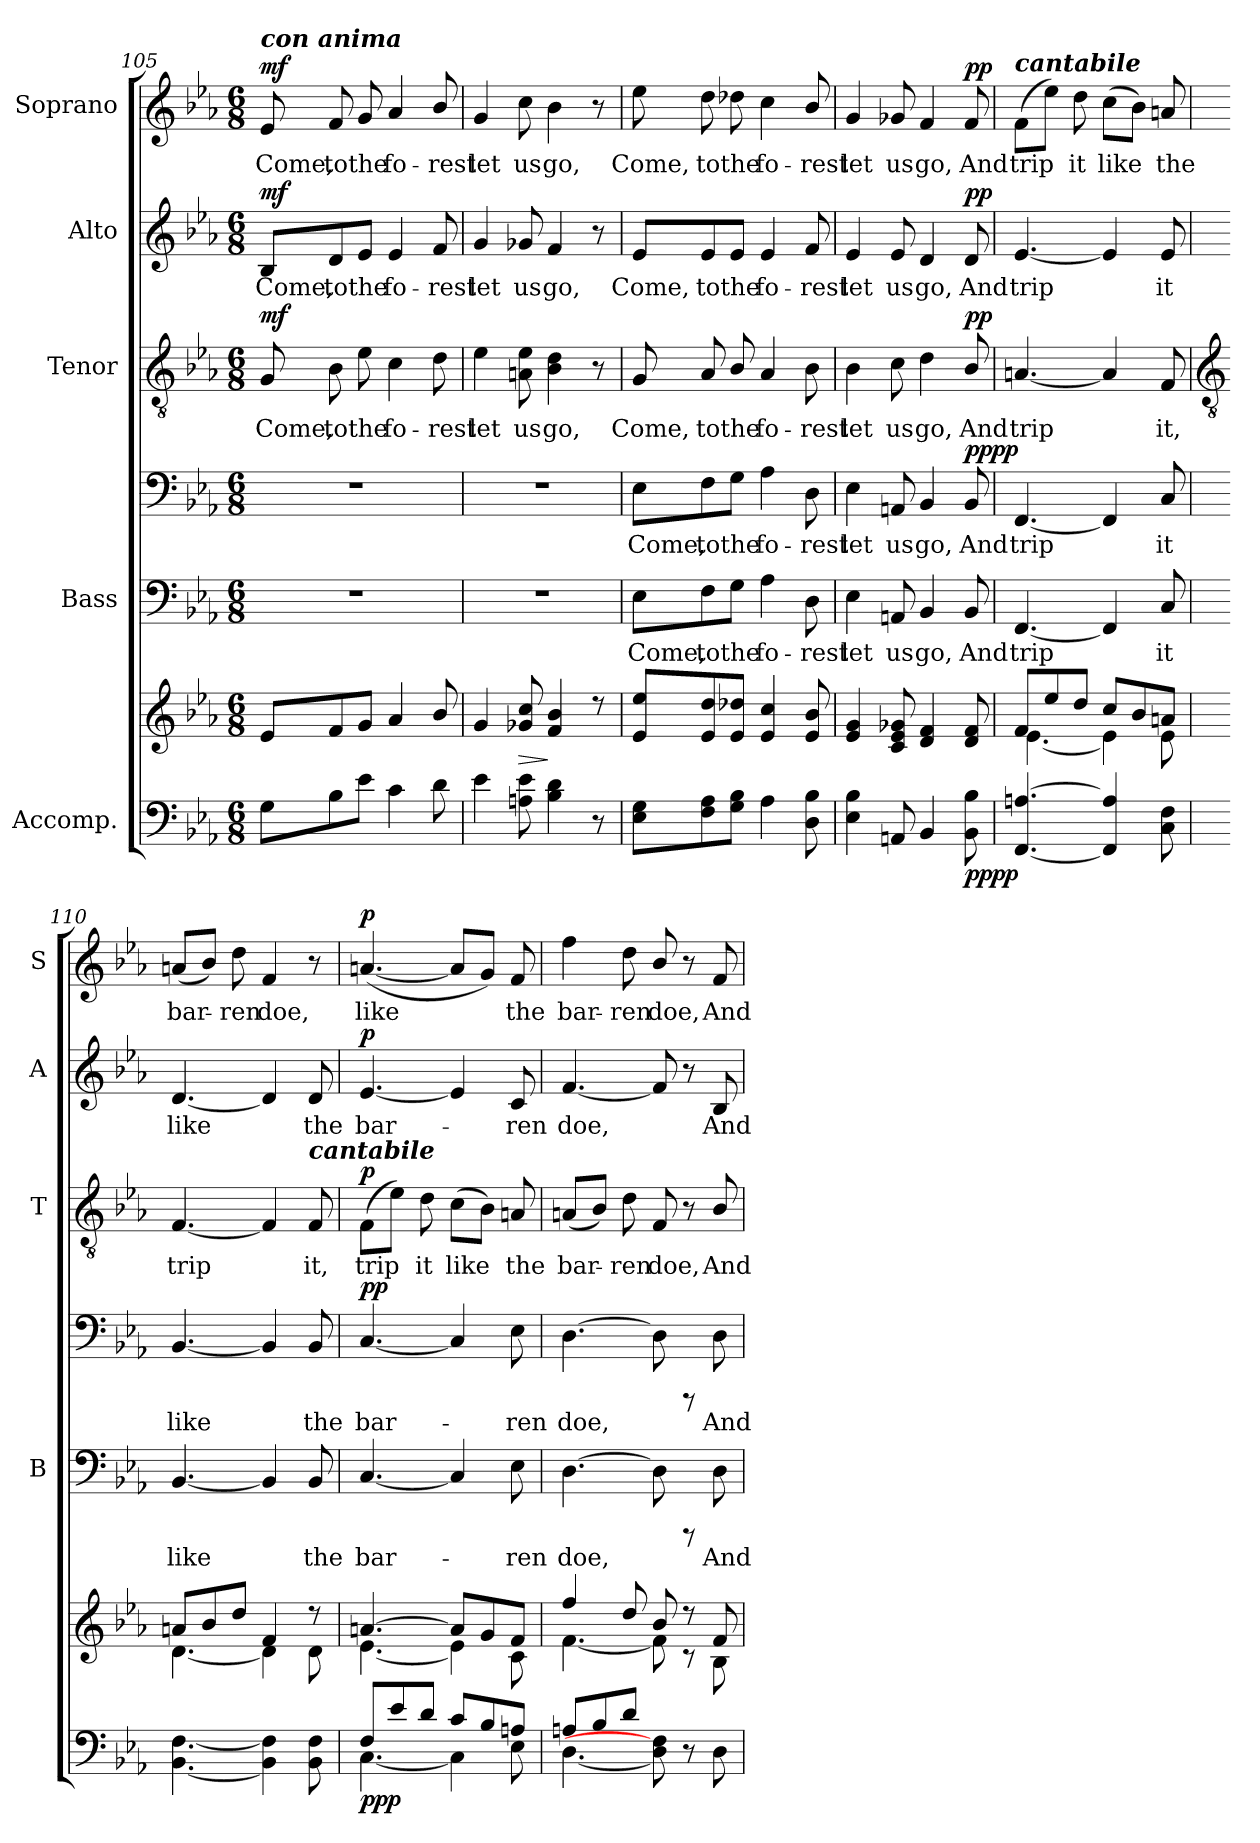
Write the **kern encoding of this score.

**kern	**kern	**dynam	**kern	**text	**kern	**text	**dynam	**kern	**text	**dynam	**kern	**text	**dynam	**kern	**text	**dynam
*part5	*part5	*part5	*part4	*part4	*part4	*part4	*part4	*part3	*part3	*part3	*part2	*part2	*part2	*part1	*part1	*part1
*staff7	*staff6	*staff6/7	*staff5	*staff5	*staff4	*staff4	*staff4/5	*staff3	*staff3	*staff3	*staff2	*staff2	*staff2	*staff1	*staff1	*staff1
*I"Accomp.	*	*	*I"Bass	*	*	*	*	*I"Tenor	*	*	*I"Alto	*	*	*I"Soprano	*	*
*	*	*	*I'B	*	*	*	*	*I'T	*	*	*I'A	*	*	*I'S	*	*
!!LO:LB:g=z
*clefF4	*clefG2	*	*clefF4	*	*clefF4	*	*	*clefGv2	*	*	*clefG2	*	*	*clefG2	*	*
*k[b-e-a-]	*k[b-e-a-]	*	*k[b-e-a-]	*	*k[b-e-a-]	*	*	*k[b-e-a-]	*	*	*k[b-e-a-]	*	*	*k[b-e-a-]	*	*
*E-:	*E-:	*	*E-:	*	*E-:	*	*	*E-:	*	*	*E-:	*	*	*E-:	*	*
*M6/8	*M6/8	*	*M6/8	*	*M6/8	*	*	*M6/8	*	*	*M6/8	*	*	*M6/8	*	*
=105	=105	=105	=105	=105	=105	=105	=105	=105	=105	=105	=105	=105	=105	=105	=105	=105
*	*^	*	*	*	*	*	*	*	*	*	*	*	*	*	*	*
!	!	!	!	!	!	!	!	!	!	!	!	!	!	!	!LO:TX:a:Bi:t=con anima	!	!
!	!	!LO:N:vis=1	!LO:DY:b=2	!LO:N:vis=1	!	!LO:N:vis=1	!	!	!	!LO:LY:b	!	!	!LO:LY:b	!	!	!LO:LY:b	!
!	!	!	!LO:DY:n=1:b	!	!	!	!	!	!	!	!LO:DY:b	!	!	!LO:DY:b	!	!	!LO:DY:b
8GL	8e-L	2.ryy	mf mf	2.r	.	2.r	.	.	8G	Come,	mf	8B-/L	Come,	mf	8e-	Come,	mf
!	!	!	!	!	!	!	!	!	!	!LO:LY:b	!	!	!LO:LY:b	!	!	!LO:LY:b	!
8B-	8f	.	.	.	.	.	.	.	8B-	to	.	8d/	to	.	8f	to	.
!	!	!	!	!	!	!	!	!	!	!LO:LY:b	!	!	!LO:LY:b	!	!	!LO:LY:b	!
8e-J	8gJ	.	.	.	.	.	.	.	8e-	the	.	8e-/J	the	.	8g	the	.
!	!	!	!	!	!	!	!	!	!	!LO:LY:b	!	!	!LO:LY:b	!	!	!LO:LY:b	!
4c	4a-	.	.	.	.	.	.	.	4c	fo-	.	4e-	fo-	.	4a-	fo-	.
!	!	!	!	!	!	!	!	!	!	!LO:LY:b	!	!	!LO:LY:b	!	!	!LO:LY:b	!
8d	8b-/	.	.	.	.	.	.	.	8d	-rest	.	8f	-rest	.	8b-/	-rest	.
=106	=106	=106	=106	=106	=106	=106	=106	=106	=106	=106	=106	=106	=106	=106	=106	=106	=106
!	!	!LO:N:vis=1	!	!LO:N:vis=1	!	!LO:N:vis=1	!	!	!	!LO:LY:b	!	!	!LO:LY:b	!	!	!LO:LY:b	!
4e-	4g	2.ryy	.	2.r	.	2.r	.	.	4e-	let	.	4g	let	.	4g	let	.
!	!	!	!LO:HP:b	!	!	!	!	!	!	!LO:LY:b	!	!	!LO:LY:b	!	!	!LO:LY:b	!
8An 8e-	8g-X 8cc	.	>	.	.	.	.	.	8An 8e-	us	.	8g-X	us	.	8cc	us	.
!	!	!	!	!	!	!	!	!	!	!LO:LY:b	!	!	!LO:LY:b	!	!	!LO:LY:b	!
4B- 4d	4f 4b-	.	]	.	.	.	.	.	4B- 4d	go,	.	4f	go,	.	4b-	go,	.
8r	8r	.	.	.	.	.	.	.	8r	.	.	8r	.	.	8r	.	.
=107	=107	=107	=107	=107	=107	=107	=107	=107	=107	=107	=107	=107	=107	=107	=107	=107	=107
!	!	!LO:N:vis=1	!	!	!LO:LY:b	!	!LO:LY:b	!LO:DY:b=2	!	!LO:LY:b	!	!	!LO:LY:b	!	!	!LO:LY:b	!
!	!	!	!	!	!	!	!	!LO:DY:n=1:b	!	!	!	!	!	!	!	!	!
8E- 8GL	8e- 8ee-L	2.ryy	.	8E-\L	Come,	8E-\L	Come,	mf mf	8G	Come,	.	8e-/L	Come,	.	8ee-	Come,	.
!	!	!	!	!	!LO:LY:b	!	!LO:LY:b	!	!	!LO:LY:b	!	!	!LO:LY:b	!	!	!LO:LY:b	!
8F 8A-	8e- 8dd	.	.	8F\	to	8F\	to	.	8A-	to	.	8e-/	to	.	8dd	to	.
!	!	!	!	!	!LO:LY:b	!	!LO:LY:b	!	!	!LO:LY:b	!	!	!LO:LY:b	!	!	!LO:LY:b	!
8G 8B-J	8e- 8dd-XJ	.	.	8G\J	the	8G\J	the	.	8B-/	the	.	8e-/J	the	.	8dd-X	the	.
!	!	!	!	!	!LO:LY:b	!	!LO:LY:b	!	!	!LO:LY:b	!	!	!LO:LY:b	!	!	!LO:LY:b	!
4A-	4e- 4cc	.	.	4A-	fo-	4A-	fo-	.	4A-	fo-	.	4e-	fo-	.	4cc	fo-	.
!	!	!	!	!	!LO:LY:b	!	!LO:LY:b	!	!	!LO:LY:b	!	!	!LO:LY:b	!	!	!LO:LY:b	!
8D 8B-	8e- 8b-	.	.	8D	-rest	8D	-rest	.	8B-	-rest	.	8f	-rest	.	8b-/	-rest	.
=108	=108	=108	=108	=108	=108	=108	=108	=108	=108	=108	=108	=108	=108	=108	=108	=108	=108
!	!	!LO:N:vis=1	!	!	!LO:LY:b	!	!LO:LY:b	!	!	!LO:LY:b	!	!	!LO:LY:b	!	!	!LO:LY:b	!
4E- 4B-	4e- 4g	2.ryy	.	4E-	let	4E-	let	.	4B-	let	.	4e-	let	.	4g	let	.
!	!	!	!	!	!LO:LY:b	!	!LO:LY:b	!	!	!LO:LY:b	!	!	!LO:LY:b	!	!	!LO:LY:b	!
8AAn	8c 8e- 8g-X	.	.	8AAn	us	8AAn	us	.	8c	us	.	8e-	us	.	8g-X	us	.
!	!	!	!	!	!LO:LY:b	!	!LO:LY:b	!	!	!LO:LY:b	!	!	!LO:LY:b	!	!	!LO:LY:b	!
4BB-	4d 4f	.	.	4BB-	go,	4BB-	go,	.	4d	go,	.	4d	go,	.	4f	go,	.
!	!	!	!LO:DY:b=2	!	!LO:LY:b	!	!LO:LY:b	!	!	!LO:LY:b	!	!	!LO:LY:b	!	!	!LO:LY:b	!
!	!	!	!LO:DY:n=1:b	!	!	!	!	!LO:DY:b=2	!	!	!	!	!	!	!	!	!
!	!	!	!	!	!	!	!	!LO:DY:n=1:b	!	!	!LO:DY:b	!	!	!LO:DY:b	!	!	!LO:DY:b
8BB- 8B-	8d 8f	.	pp pp	8BB-	And	8BB-	And	pp pp	8B-/	And	pp	8d	And	pp	8f	And	pp
=109	=109	=109	=109	=109	=109	=109	=109	=109	=109	=109	=109	=109	=109	=109	=109	=109	=109
!	!	!	!	!	!	!	!	!	!	!	!	!	!	!	!LO:TX:a:Bi:t=cantabile	!	!
!	!	!	!	!	!LO:LY:b	!	!LO:LY:b	!	!	!LO:LY:b	!	!	!LO:LY:b	!	!	!LO:LY:b	!
[4.FF [4.An	8f/L	[4.e-\	.	[4.FF	trip	[4.FF	trip	.	[4.An	trip	.	[4.e-	trip	.	(8fL	trip	.
.	8ee-/	.	.	.	.	.	.	.	.	.	.	.	.	.	8ee-J)	.	.
!	!	!	!	!	!	!	!	!	!	!	!	!	!	!	!	!LO:LY:b	!
.	8dd/J	.	.	.	.	.	.	.	.	.	.	.	.	.	8dd	it	.
!	!	!	!	!	!	!	!	!	!	!	!	!	!	!	!	!LO:LY:b	!
4FF] 4A]	8cc/L	4e-\]	.	4FF]	.	4FF]	.	.	4A]	.	.	4e-]	.	.	(>8ccL	like	.
.	8b-/	.	.	.	.	.	.	.	.	.	.	.	.	.	8b-J)	.	.
!	!	!	!	!	!LO:LY:b	!	!LO:LY:b	!	!	!LO:LY:b	!	!	!LO:LY:b	!	!	!LO:LY:b	!
8C 8F	8an/J	8e-\	.	8C	it	8C	it	.	8F	it,	.	8e-	it	.	8an	the	.
!!LO:LB:g=z
=110	=110	=110	=110	=110	=110	=110	=110	=110	=110	=110	=110	=110	=110	=110	=110	=110	=110
*	*	*	*	*	*	*	*	*	*clefGv2	*	*	*	*	*	*	*	*
!LO:N:vis=1	!	!	!	!	!LO:LY:b	!	!LO:LY:b	!	!	!LO:LY:b	!	!	!LO:LY:b	!	!	!LO:LY:b	!
*^	*	*	*	*	*	*	*	*	*	*	*	*	*	*	*	*	*
2.ryy	[4.BB-\ [4.F\	8an/L	[4.d\	.	[4.BB-	like	[4.BB-	like	.	[4.F	trip	.	[4.d	like	.	(<8anL	bar-	.
.	.	8b-/	.	.	.	.	.	.	.	.	.	.	.	.	.	8b-J)	.	.
!	!	!	!	!	!	!	!	!	!	!	!	!	!	!	!	!	!LO:LY:b	!
.	.	8dd/J	.	.	.	.	.	.	.	.	.	.	.	.	.	8dd	ren	.
!	!	!	!	!	!	!	!	!	!	!	!	!	!	!	!	!	!LO:LY:b	!
.	4BB-\] 4F\]	4f/	4d\]	.	4BB-]	.	4BB-]	.	.	4F]	.	.	4d]	.	.	4f	doe,	.
!	!	!	!	!	!	!	!	!	!	!LO:TX:a:Bi:t=cantabile	!	!	!	!	!	!	!	!
!	!	!	!	!	!	!LO:LY:b	!	!LO:LY:b	!	!	!LO:LY:b	!	!	!LO:LY:b	!	!	!	!
.	8BB-\ 8F\	8r	8d\	.	8BB-	the	8BB-	the	.	8F	it,	.	8d	the	.	8r	.	.
=111	=111	=111	=111	=111	=111	=111	=111	=111	=111	=111	=111	=111	=111	=111	=111	=111	=111	=111
!	!	!	!	!LO:DY:b=2	!	!LO:LY:b	!	!LO:LY:b	!	!	!LO:LY:b	!	!	!LO:LY:b	!	!	!LO:LY:b	!
!	!	!	!	!LO:DY:n=1:b	!	!	!	!	!	!	!	!	!	!	!	!	!	!
!	!	!	!	!LO:DY:n=2:b	!	!	!	!	!LO:DY:b=2	!	!	!	!	!	!	!	!	!
!	!	!	!	!	!	!	!	!	!LO:DY:n=1:b	!	!	!LO:DY:b	!	!	!LO:DY:b	!	!	!LO:DY:b
8F/L	[4.C\	[4.an/	[4.e-\	p p p	[4.C	bar-	[4.C	bar-	p p	(8FL	trip	p	[4.e-	bar-	p	(<[4.an	like	p
8e-/	.	.	.	.	.	.	.	.	.	8e-J)	.	.	.	.	.	.	.	.
!	!	!	!	!	!	!	!	!	!	!	!LO:LY:b	!	!	!	!	!	!	!
8d/J	.	.	.	.	.	.	.	.	.	8d	it	.	.	.	.	.	.	.
!	!	!	!	!	!	!	!	!	!	!	!LO:LY:b	!	!	!	!	!	!	!
8c/L	4C\]	8a/L]	4e-\]	.	4C]	.	4C]	.	.	(>8cL	like	.	4e-]	.	.	8aL]	.	.
8B-/	.	8g/	.	.	.	.	.	.	.	8B-J)	.	.	.	.	.	8gJ)	.	.
!	!	!	!	!	!	!LO:LY:b	!	!LO:LY:b	!	!	!LO:LY:b	!	!	!LO:LY:b	!	!	!LO:LY:b	!
8An/J	8E-\	8f/J	8c\	.	8E-	ren	8E-	ren	.	8An	the	.	8c	ren	.	8f	the	.
=112	=112	=112	=112	=112	=112	=112	=112	=112	=112	=112	=112	=112	=112	=112	=112	=112	=112	=112
!	!	!	!	!	!	!LO:LY:b	!	!LO:LY:b	!	!	!LO:LY:b	!	!	!LO:LY:b	!	!	!LO:LY:b	!
8An/L	[4.D\	4ff/	[4.f\	.	[4.D	doe,	[4.D	doe,	.	(<8AnL	bar-	.	[4.f	doe,	.	4ff	bar-	.
8B-/	.	.	.	.	.	.	.	.	.	8B-J)	.	.	.	.	.	.	.	.
!	!	!	!	!	!	!	!	!	!	!	!LO:LY:b	!	!	!	!	!	!LO:LY:b	!
8d/J	.	8dd/	.	.	.	.	.	.	.	8d	ren	.	.	.	.	8dd	-ren	.
!	!	!	!	!	!	!	!	!	!	!	!LO:LY:b	!	!	!	!	!	!LO:LY:b	!
4.ryy	8D\] 8F\]	8b-/	8f\]	.	8D]	.	8D]	.	.	8F	doe,	.	8f]	.	.	8b-/	doe,	.
.	8r	8r	8r	.	8rFFF	.	8rFFF	.	.	8r	.	.	8r	.	.	8r	.	.
!	!	!	!	!	!	!LO:LY:b	!	!LO:LY:b	!	!	!LO:LY:b	!	!	!LO:LY:b	!	!	!LO:LY:b	!
.	8D\	8f/	8B-\	.	8D	And	8D	And	.	8B-/	And	.	8B-	And	.	8f	And	.
*v	*v	*	*	*	*	*	*	*	*	*	*	*	*	*	*	*	*	*
*	*v	*v	*	*	*	*	*	*	*	*	*	*	*	*	*	*	*
=	=	=	=	=	=	=	=	=	=	=	=	=	=	=	=	=
*-	*-	*-	*-	*-	*-	*-	*-	*-	*-	*-	*-	*-	*-	*-	*-	*-
